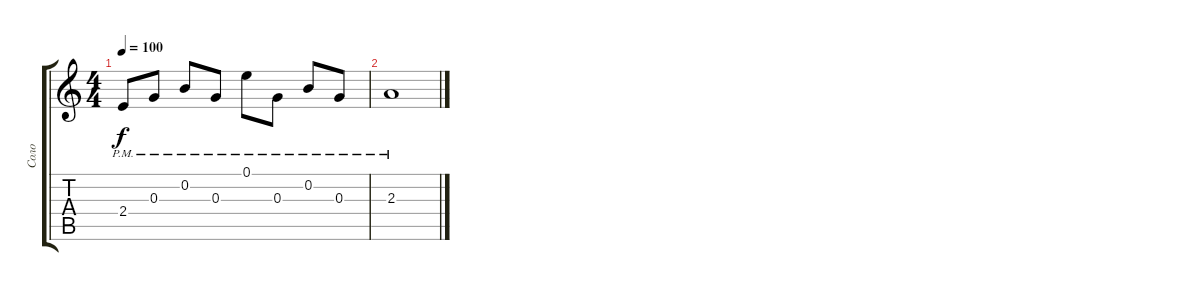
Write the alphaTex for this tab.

\track ("Соло" "Соло") {instrument overdrivenguitar}
\staff {score tabs}
\tuning (E4 B3 G3 D3 A2 E2) {hide}
\ts (4 4)
\tempo 100
\clef g2
\ks c
2.4{pm}.8{dy f} 0.3{pm}.8 0.2{pm}.8 0.3{pm}.8 0.1{pm}.8 0.3{pm}.8 0.2{pm}.8 0.3{pm}.8 |
2.3{pm}.1
